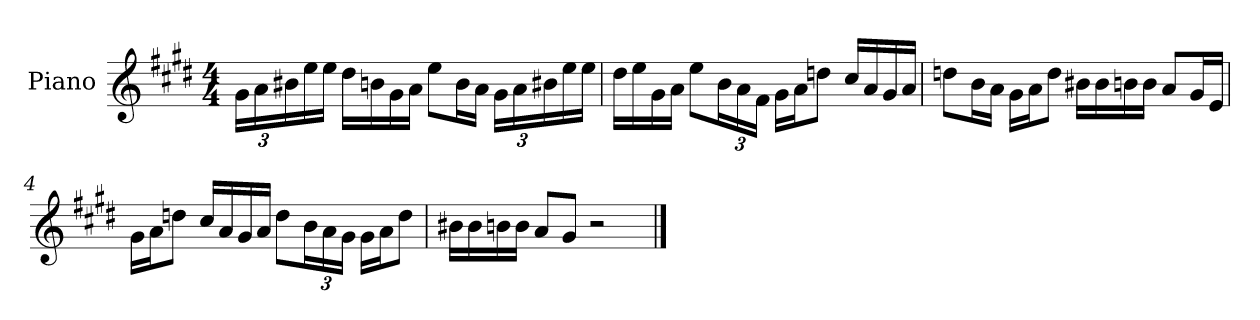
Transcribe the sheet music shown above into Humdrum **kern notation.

**kern
*part1
*staff1
*I"Piano
*I'P-no
*clefG2
*k[f#c#g#d#]
*M4/4
*MM90
*Xbrackettup
=1
24g#\LL
24a\
24b#X\
16ee\
16ee\JJ
16dd#\LL
16bn\
16g#\
16a\JJ
8ee\L
16b\L
16a\JJ
24g#\LL
24a\
24b#X\
16ee\
16ee\JJ
=2
16dd#\LL
16ee\
16g#\
16a\JJ
8ee\L
24b\L
24a\
24f#\JJ
16g#\LL
16a\J
8ddn\J
16cc#/LL
16a/
16g#/
16a/JJ
!!LO:LB:g=z
=3
8ddn\L
16b\L
16a\JJ
16g#\LL
16a\J
8dd\J
16b#X\LL
16b#\
16bn\
16b\JJ
8a/L
16g#/L
16e/JJ
=4
16g#\LL
16a\J
8ddn\J
16cc#/LL
16a/
16g#/
16a/JJ
8dd\L
24b\L
24a\
24g#\JJ
16g#\LL
16a\J
8dd\J
=5
16b#X\LL
16b#\
16bn\
16b\JJ
8a/L
8g#/J
2r
==
*-
